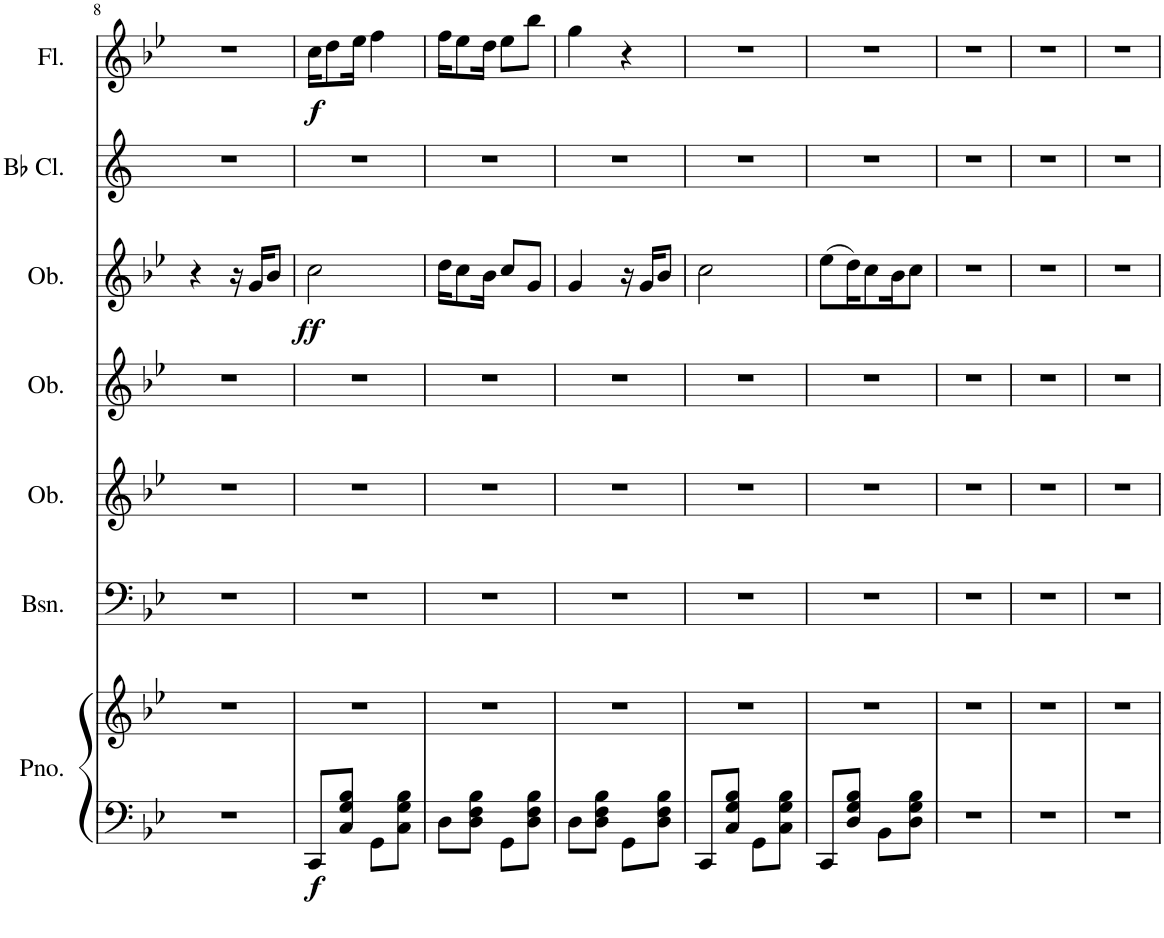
**kern	**kern	**dynam	**kern	**kern	**kern	**kern	**dynam	**kern	**kern	**dynam
*part7	*part7	*part7	*part6	*part5	*part4	*part3	*part3	*part2	*part1	*part1
*staff8	*staff7	*staff7/8	*staff6	*staff5	*staff4	*staff3	*staff3	*staff2	*staff1	*staff1
*I"Piano	*	*	*I"Bassoon	*I"Oboe	*I"Oboe	*I"Oboe	*	*I"Bb Clarinet	*I"Flute	*
*I'Pno.	*	*	*I'Bsn.	*I'Ob.	*I'Ob.	*I'Ob.	*	*I'Bb Cl.	*I'Fl.	*
!!LO:PB:g=z
*clefF4	*clefG2	*	*clefF4	*clefG2	*clefG2	*clefG2	*	*clefG2	*clefG2	*
*	*	*	*	*	*	*	*	*Trd1c2	*	*
*k[b-e-]	*k[b-e-]	*	*k[b-e-]	*k[b-e-]	*k[b-e-]	*k[b-e-]	*	*k[]	*k[b-e-]	*
*M2/4	*M2/4	*	*M2/4	*M2/4	*M2/4	*M2/4	*	*M2/4	*M2/4	*
=8	=8	=8	=8	=8	=8	=8	=8	=8	=8	=8
2r	2r	.	2r	2r	2r	4r	.	2r	2r	.
.	.	.	.	.	.	16r	.	.	.	.
.	.	.	.	.	.	16g/KL	.	.	.	.
.	.	.	.	.	.	8b-/J	.	.	.	.
=9	=9	=9	=9	=9	=9	=9	=9	=9	=9	=9
!	!	!LO:DY:b=2	!	!	!	!	!LO:DY:b	!	!	!LO:DY:b
8CC/L	2r	f	2r	2r	2r	2cc\	ff	2r	16cc\KL	f
.	.	.	.	.	.	.	.	.	8dd\	.
8C/ 8G/ 8B-/J	.	.	.	.	.	.	.	.	.	.
.	.	.	.	.	.	.	.	.	16ee-\Jk	.
8GG\L	.	.	.	.	.	.	.	.	4ff\	.
8C\ 8G\ 8B-\J	.	.	.	.	.	.	.	.	.	.
=10	=10	=10	=10	=10	=10	=10	=10	=10	=10	=10
8D\L	2r	.	2r	2r	2r	16dd\KL	.	2r	16ff\KL	.
.	.	.	.	.	.	8cc\	.	.	8ee-\	.
8D\ 8F\ 8B-\J	.	.	.	.	.	.	.	.	.	.
.	.	.	.	.	.	16b-\Jk	.	.	16dd\Jk	.
8GG\L	.	.	.	.	.	8cc/L	.	.	8ee-\L	.
8D\ 8F\ 8B-\J	.	.	.	.	.	8g/J	.	.	8bb-\J	.
=11	=11	=11	=11	=11	=11	=11	=11	=11	=11	=11
8D\L	2r	.	2r	2r	2r	4g/	.	2r	4gg\	.
8D\ 8F\ 8B-\J	.	.	.	.	.	.	.	.	.	.
8GG\L	.	.	.	.	.	16r	.	.	4r	.
.	.	.	.	.	.	16g/KL	.	.	.	.
8D\ 8F\ 8B-\J	.	.	.	.	.	8b-/J	.	.	.	.
=12	=12	=12	=12	=12	=12	=12	=12	=12	=12	=12
8CC/L	2r	.	2r	2r	2r	2cc\	.	2r	2r	.
8C/ 8G/ 8B-/J	.	.	.	.	.	.	.	.	.	.
8GG\L	.	.	.	.	.	.	.	.	.	.
8C\ 8G\ 8B-\J	.	.	.	.	.	.	.	.	.	.
=13	=13	=13	=13	=13	=13	=13	=13	=13	=13	=13
8CC/L	2r	.	2r	2r	2r	(8ee-\L	.	2r	2r	.
8D/ 8G/ 8B-/J	.	.	.	.	.	16dd\K)	.	.	.	.
.	.	.	.	.	.	8cc\	.	.	.	.
8BB-\L	.	.	.	.	.	.	.	.	.	.
.	.	.	.	.	.	16b-\K	.	.	.	.
8D\ 8G\ 8B-\J	.	.	.	.	.	8cc\J	.	.	.	.
=14	=14	=14	=14	=14	=14	=14	=14	=14	=14	=14
2r	2r	.	2r	2r	2r	2r	.	2r	2r	.
=15	=15	=15	=15	=15	=15	=15	=15	=15	=15	=15
2r	2r	.	2r	2r	2r	2r	.	2r	2r	.
=16	=16	=16	=16	=16	=16	=16	=16	=16	=16	=16
2r	2r	.	2r	2r	2r	2r	.	2r	2r	.
=	=	=	=	=	=	=	=	=	=	=
*-	*-	*-	*-	*-	*-	*-	*-	*-	*-	*-
